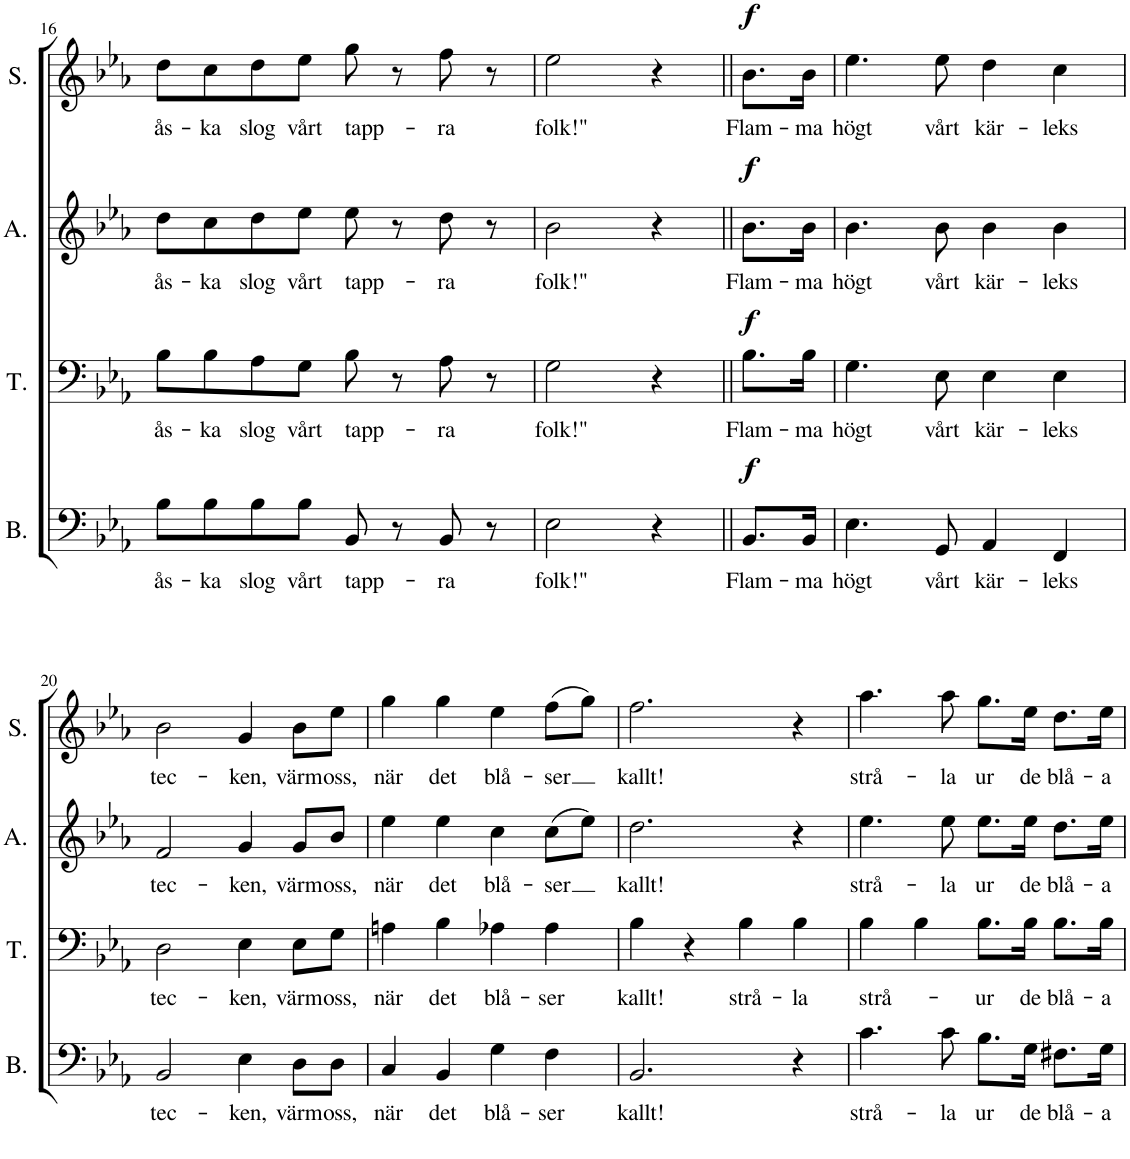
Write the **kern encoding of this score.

**kern	**text	**dynam	**kern	**text	**dynam	**kern	**text	**dynam	**kern	**text	**dynam
*part4	*part4	*part4	*part3	*part3	*part3	*part2	*part2	*part2	*part1	*part1	*part1
*staff4	*staff4	*staff4	*staff3	*staff3	*staff3	*staff2	*staff2	*staff2	*staff1	*staff1	*staff1
*I"Bass	*	*	*I"Tenor	*	*	*I"Alto	*	*	*I"Soprano	*	*
*I'B.	*	*	*I'T.	*	*	*I'A.	*	*	*I'S.	*	*
!!LO:PB:g=z
*clefF4	*	*	*clefF4	*	*	*clefG2	*	*	*clefG2	*	*
*k[b-e-a-]	*	*	*k[b-e-a-]	*	*	*k[b-e-a-]	*	*	*k[b-e-a-]	*	*
*M4/4	*	*	*M4/4	*	*	*M4/4	*	*	*M4/4	*	*
=16	=16	=16	=16	=16	=16	=16	=16	=16	=16	=16	=16
!	!LO:LY:b	!	!	!LO:LY:b	!	!	!LO:LY:b	!	!	!LO:LY:b	!
8B-\L	ås-	.	8B-\L	ås-	.	8dd\L	ås-	.	8dd\L	ås-	.
!	!LO:LY:b	!	!	!LO:LY:b	!	!	!LO:LY:b	!	!	!LO:LY:b	!
8B-\	-ka	.	8B-\	-ka	.	8cc\	-ka	.	8cc\	-ka	.
!	!LO:LY:b	!	!	!LO:LY:b	!	!	!LO:LY:b	!	!	!LO:LY:b	!
8B-\	slog	.	8A-\	slog	.	8dd\	slog	.	8dd\	slog	.
!	!LO:LY:b	!	!	!LO:LY:b	!	!	!LO:LY:b	!	!	!LO:LY:b	!
8B-\J	vårt	.	8G\J	vårt	.	8ee-\J	vårt	.	8ee-\J	vårt	.
!	!LO:LY:b	!	!	!LO:LY:b	!	!	!LO:LY:b	!	!	!LO:LY:b	!
8BB-/	tapp-	.	8B-\	tapp-	.	8ee-\	tapp-	.	8gg\	tapp-	.
8r	.	.	8r	.	.	8r	.	.	8r	.	.
!	!LO:LY:b	!	!	!LO:LY:b	!	!	!LO:LY:b	!	!	!LO:LY:b	!
8BB-/	-ra	.	8A-\	-ra	.	8dd\	-ra	.	8ff\	-ra	.
8r	.	.	8r	.	.	8r	.	.	8r	.	.
=17	=17	=17	=17	=17	=17	=17	=17	=17	=17	=17	=17
!	!LO:LY:b	!	!	!LO:LY:b	!	!	!LO:LY:b	!	!	!LO:LY:b	!
2E-\	folk!"	.	2G\	folk!"	.	2b-\	folk!"	.	2ee-\	folk!"	.
4r	.	.	4r	.	.	4r	.	.	4r	.	.
=18||	=18||	=18||	=18||	=18||	=18||	=18||	=18||	=18||	=18||	=18||	=18||
!	!LO:LY:b	!LO:DY:a	!	!LO:LY:b	!LO:DY:a	!	!LO:LY:b	!LO:DY:a	!	!LO:LY:b	!LO:DY:a
8.BB-/L	Flam-	f	8.B-\L	Flam-	f	8.b-\L	Flam-	f	8.b-\L	Flam-	f
!	!LO:LY:b	!	!	!LO:LY:b	!	!	!LO:LY:b	!	!	!LO:LY:b	!
16BB-/Jk	-ma	.	16B-\Jk	-ma	.	16b-\Jk	-ma	.	16b-\Jk	-ma	.
=19	=19	=19	=19	=19	=19	=19	=19	=19	=19	=19	=19
!	!LO:LY:b	!	!	!LO:LY:b	!	!	!LO:LY:b	!	!	!LO:LY:b	!
4.E-\	högt	.	4.G\	högt	.	4.b-\	högt	.	4.ee-\	högt	.
!	!LO:LY:b	!	!	!LO:LY:b	!	!	!LO:LY:b	!	!	!LO:LY:b	!
8GG/	vårt	.	8E-\	vårt	.	8b-\	vårt	.	8ee-\	vårt	.
!	!LO:LY:b	!	!	!LO:LY:b	!	!	!LO:LY:b	!	!	!LO:LY:b	!
4AA-/	kär-	.	4E-\	kär-	.	4b-\	kär-	.	4dd\	kär-	.
!	!LO:LY:b	!	!	!LO:LY:b	!	!	!LO:LY:b	!	!	!LO:LY:b	!
4FF/	-leks	.	4E-\	-leks	.	4b-\	-leks	.	4cc\	-leks	.
!!LO:LB:g=z
=20	=20	=20	=20	=20	=20	=20	=20	=20	=20	=20	=20
!	!LO:LY:b	!	!	!LO:LY:b	!	!	!LO:LY:b	!	!	!LO:LY:b	!
2BB-/	tec-	.	2D\	tec-	.	2f/	tec-	.	2b-\	tec-	.
!	!LO:LY:b	!	!	!LO:LY:b	!	!	!LO:LY:b	!	!	!LO:LY:b	!
4E-\	-ken,	.	4E-\	-ken,	.	4g/	-ken,	.	4g/	-ken,	.
!	!LO:LY:b	!	!	!LO:LY:b	!	!	!LO:LY:b	!	!	!LO:LY:b	!
8D\L	värm	.	8E-\L	värm	.	8g/L	värm	.	8b-\L	värm	.
!	!LO:LY:b	!	!	!LO:LY:b	!	!	!LO:LY:b	!	!	!LO:LY:b	!
8D\J	oss,	.	8G\J	oss,	.	8b-/J	oss,	.	8ee-\J	oss,	.
=21	=21	=21	=21	=21	=21	=21	=21	=21	=21	=21	=21
!	!LO:LY:b	!	!	!LO:LY:b	!	!	!LO:LY:b	!	!	!LO:LY:b	!
4C/	när	.	4An\	när	.	4ee-\	när	.	4gg\	när	.
!	!LO:LY:b	!	!	!LO:LY:b	!	!	!LO:LY:b	!	!	!LO:LY:b	!
4BB-/	det	.	4B-\	det	.	4ee-\	det	.	4gg\	det	.
!	!LO:LY:b	!	!	!LO:LY:b	!	!	!LO:LY:b	!	!	!LO:LY:b	!
4G\	blå-	.	4A-X\	blå-	.	4cc\	blå-	.	4ee-\	blå-	.
!	!LO:LY:b	!	!	!LO:LY:b	!	!	!LO:LY:b	!	!	!LO:LY:b	!
4F\	-ser	.	4A-\	-ser	.	(8cc\L	-ser	.	(8ff\L	-ser	.
.	.	.	.	.	.	8ee-\J)	.	.	8gg\J)	.	.
=22	=22	=22	=22	=22	=22	=22	=22	=22	=22	=22	=22
!	!LO:LY:b	!	!	!LO:LY:b	!	!	!LO:LY:b	!	!	!LO:LY:b	!
2.BB-/	kallt!	.	4B-\	kallt!	.	2.dd\	kallt!	.	2.ff\	kallt!	.
.	.	.	4r	.	.	.	.	.	.	.	.
!	!	!	!	!LO:LY:b	!	!	!	!	!	!	!
.	.	.	4B-\	strå-	.	.	.	.	.	.	.
!	!	!	!	!LO:LY:b	!	!	!	!	!	!	!
4r	.	.	4B-\	-la	.	4r	.	.	4r	.	.
=23	=23	=23	=23	=23	=23	=23	=23	=23	=23	=23	=23
!	!LO:LY:b	!	!	!LO:LY:b	!	!	!LO:LY:b	!	!	!LO:LY:b	!
4.c\	strå-	.	4B-\	strå-	.	4.ee-\	strå-	.	4.aa-\	strå-	.
.	.	.	4B-\	.	.	.	.	.	.	.	.
!	!LO:LY:b	!	!	!	!	!	!LO:LY:b	!	!	!LO:LY:b	!
8c\	-la	.	.	.	.	8ee-\	-la	.	8aa-\	-la	.
!	!LO:LY:b	!	!	!LO:LY:b	!	!	!LO:LY:b	!	!	!LO:LY:b	!
8.B-\L	ur	.	8.B-\L	ur	.	8.ee-\L	ur	.	8.gg\L	ur	.
!	!LO:LY:b	!	!	!LO:LY:b	!	!	!LO:LY:b	!	!	!LO:LY:b	!
16G\Jk	de	.	16B-\Jk	de	.	16ee-\Jk	de	.	16ee-\Jk	de	.
!	!LO:LY:b	!	!	!LO:LY:b	!	!	!LO:LY:b	!	!	!LO:LY:b	!
8.F#X\L	blå-	.	8.B-\L	blå-	.	8.dd\L	blå-	.	8.dd\L	blå-	.
!	!LO:LY:b	!	!	!LO:LY:b	!	!	!LO:LY:b	!	!	!LO:LY:b	!
16G\Jk	-a	.	16B-\Jk	-a	.	16ee-\Jk	-a	.	16ee-\Jk	-a	.
=	=	=	=	=	=	=	=	=	=	=	=
*-	*-	*-	*-	*-	*-	*-	*-	*-	*-	*-	*-
